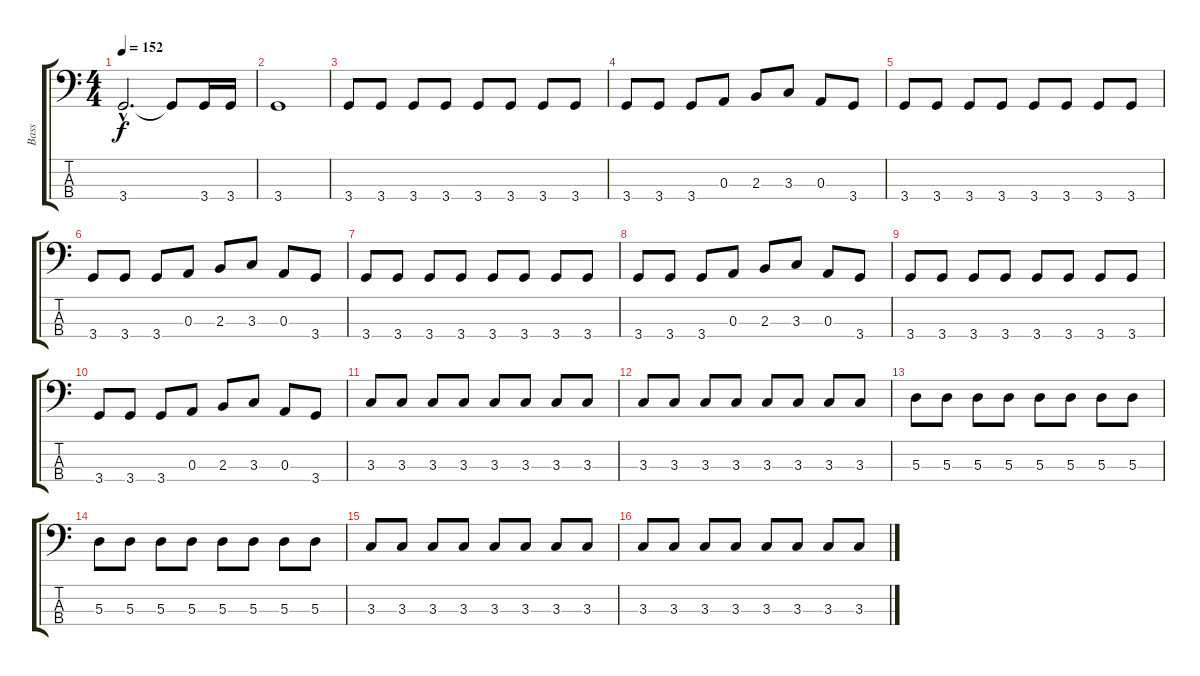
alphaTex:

\track ("Bass" "Bass") {instrument electricbasspick}
\staff {score tabs}
\tuning (G2 D2 A1 E1) {hide}
\ts (4 4)
\tempo 152
\clef f4
\ks c
3.4{hac}.2{d dy f} 3.4{t}.8 3.4.16 3.4.16 |
3.4.1 |
3.4.8 3.4.8 3.4.8 3.4.8 3.4.8 3.4.8 3.4.8 3.4.8 |
3.4.8 3.4.8 3.4.8 0.3.8 2.3.8 3.3.8 0.3.8 3.4.8 |
3.4.8 3.4.8 3.4.8 3.4.8 3.4.8 3.4.8 3.4.8 3.4.8 |
3.4.8 3.4.8 3.4.8 0.3.8 2.3.8 3.3.8 0.3.8 3.4.8 |
3.4.8 3.4.8 3.4.8 3.4.8 3.4.8 3.4.8 3.4.8 3.4.8 |
3.4.8 3.4.8 3.4.8 0.3.8 2.3.8 3.3.8 0.3.8 3.4.8 |
3.4.8 3.4.8 3.4.8 3.4.8 3.4.8 3.4.8 3.4.8 3.4.8 |
3.4.8 3.4.8 3.4.8 0.3.8 2.3.8 3.3.8 0.3.8 3.4.8 |
3.3.8 3.3.8 3.3.8 3.3.8 3.3.8 3.3.8 3.3.8 3.3.8 |
3.3.8 3.3.8 3.3.8 3.3.8 3.3.8 3.3.8 3.3.8 3.3.8 |
5.3.8 5.3.8 5.3.8 5.3.8 5.3.8 5.3.8 5.3.8 5.3.8 |
5.3.8 5.3.8 5.3.8 5.3.8 5.3.8 5.3.8 5.3.8 5.3.8 |
3.3.8 3.3.8 3.3.8 3.3.8 3.3.8 3.3.8 3.3.8 3.3.8 |
3.3.8 3.3.8 3.3.8 3.3.8 3.3.8 3.3.8 3.3.8 3.3.8
